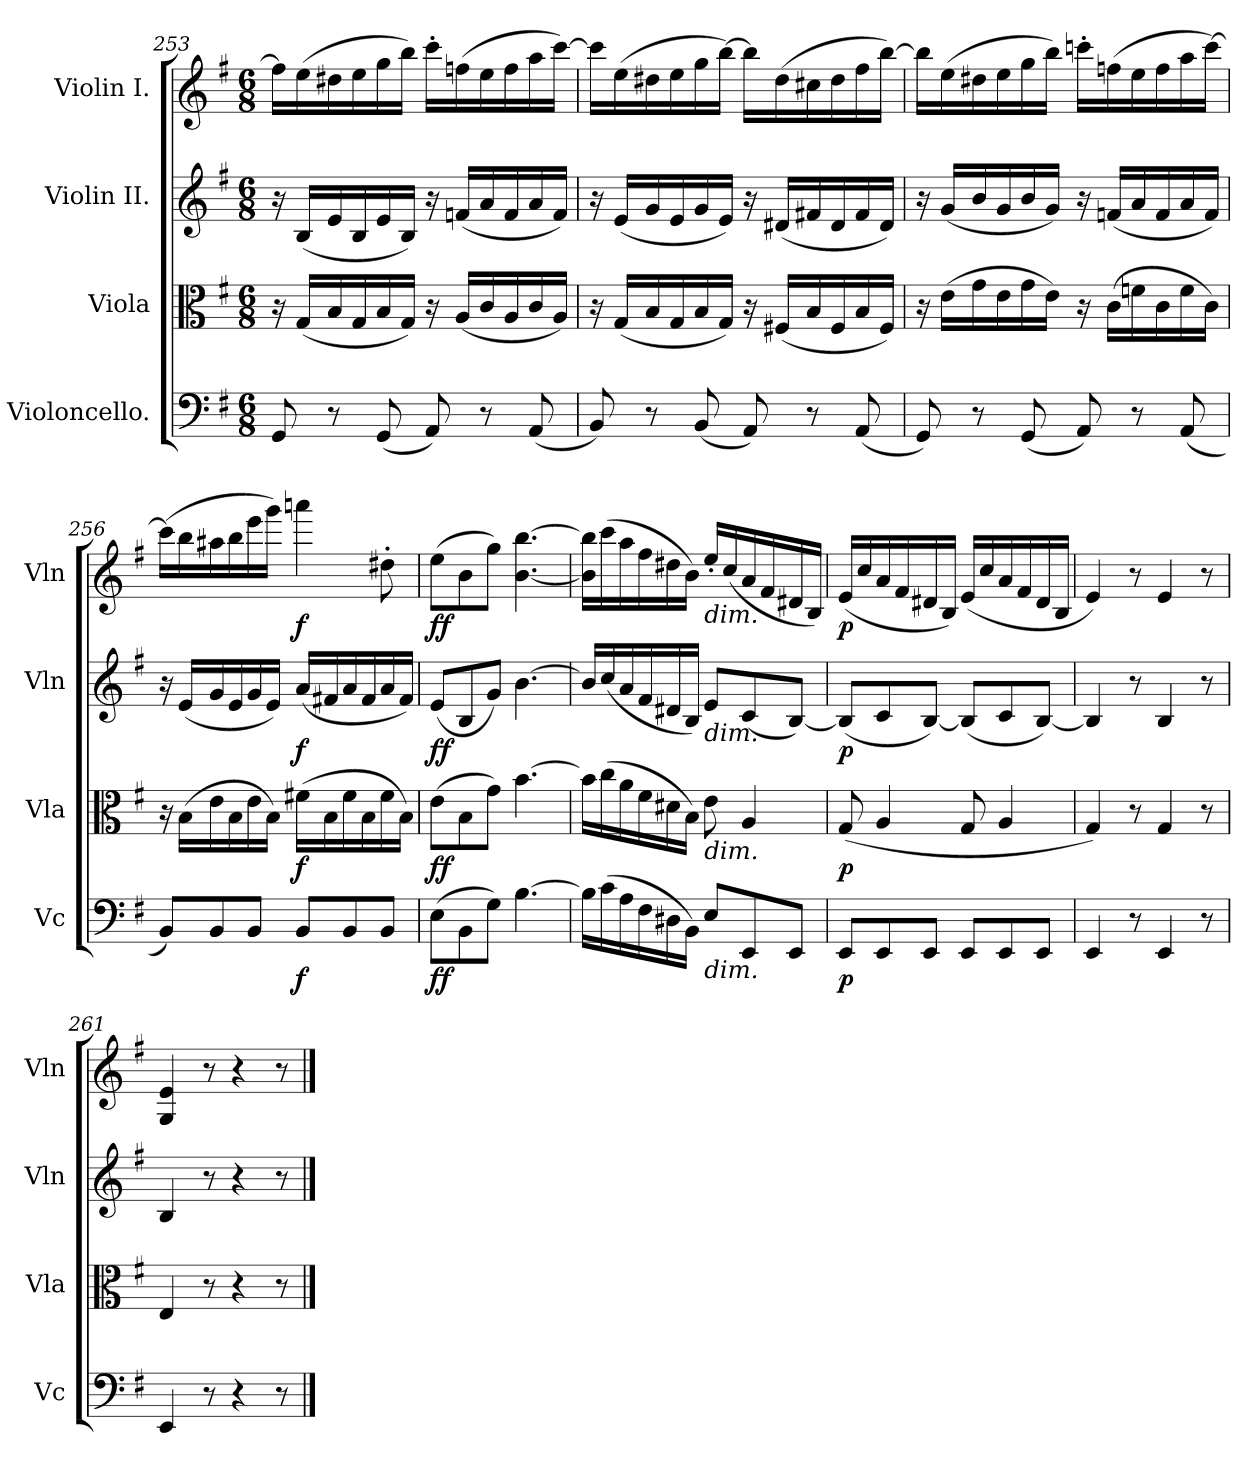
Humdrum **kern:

**kern	**dynam	**kern	**dynam	**kern	**dynam	**kern	**dynam
*part4	*part4	*part3	*part3	*part2	*part2	*part1	*part1
*staff4	*staff4	*staff3	*staff3	*staff2	*staff2	*staff1	*staff1
*I"Violoncello.	*	*I"Viola	*	*I"Violin II.	*	*I"Violin I.	*
*I'Vc	*	*I'Vla	*	*I'Vln	*	*I'Vln	*
*clefF4	*	*clefC3	*	*clefG2	*	*clefG2	*
*k[f#]	*	*k[f#]	*	*k[f#]	*	*k[f#]	*
*M6/8	*	*M6/8	*	*M6/8	*	*M6/8	*
=253	=253	=253	=253	=253	=253	=253	=253
8GG	.	16r	.	16r	.	16ff#LL]	.
.	.	(16GLL	.	(16BLL	.	(16ee	.
8r	.	16B	.	16e	.	16dd#X	.
.	.	16G	.	16B	.	16ee	.
(8GG	.	16B	.	16e	.	16gg	.
.	.	16GJJ)	.	16BJJ)	.	16bbJJ)	.
8AA)	.	16r	.	16r	.	16ccc'LL	.
.	.	(16ALL	.	(16fnLL	.	(16ffn	.
8r	.	16c	.	16a	.	16ee	.
.	.	16A	.	16f	.	16ff	.
(8AA	.	16c	.	16a	.	16aa	.
.	.	16AJJ)	.	16fJJ)	.	[16cccJJ)	.
=254	=254	=254	=254	=254	=254	=254	=254
8BB)	.	16r	.	16r	.	16cccLL]	.
.	.	(16GLL	.	(16eLL	.	(16ee	.
8r	.	16B	.	16g	.	16dd#X	.
.	.	16G	.	16e	.	16ee	.
(8BB	.	16B	.	16g	.	16gg	.
.	.	16GJJ)	.	16eJJ)	.	[16bbJJ)	.
8AA)	.	16r	.	16r	.	16bbLL]	.
.	.	(16F#XLL	.	(16d#XLL	.	(16dd#	.
8r	.	16B	.	16f#X	.	16cc#X	.
.	.	16F#	.	16d#	.	16dd#	.
(8AA	.	16B	.	16f#	.	16ff#	.
.	.	16F#JJ)	.	16d#JJ)	.	[16bbJJ)	.
=255	=255	=255	=255	=255	=255	=255	=255
8GG)	.	16r	.	16r	.	16bbLL]	.
.	.	(16eLL	.	(16gLL	.	(16ee	.
8r	.	16g	.	16b	.	16dd#X	.
.	.	16e	.	16g	.	16ee	.
(8GG	.	16g	.	16b	.	16gg	.
.	.	16eJJ)	.	16gJJ)	.	16bbJJ)	.
8AA)	.	16r	.	16r	.	16cccn'LL	.
.	.	(16cLL	.	(16fnLL	.	(16ffn	.
8r	.	16fn	.	16a	.	16ee	.
.	.	16c	.	16f	.	16ff	.
(8AA	.	16f	.	16a	.	16aa	.
.	.	16cJJ)	.	16fJJ)	.	[16cccJJ)	.
=256	=256	=256	=256	=256	=256	=256	=256
8BBL)	.	16r	.	16r	.	(16cccLL]	.
.	.	(16BLL	.	(16eLL	.	16bb	.
8BB	.	16e	.	16g	.	16aa#X	.
.	.	16B	.	16e	.	16bb	.
8BBJ	.	16e	.	16g	.	16eee	.
.	.	16BJJ)	.	16eJJ)	.	16gggJJ)	.
8BBL	f	(16f#XLL	f	(16aLL	f	4aaan	f
.	.	16B	.	16f#X	.	.	.
8BB	.	16f#	.	16a	.	.	.
.	.	16B	.	16f#	.	.	.
8BBJ	.	16f#	.	16a	.	8dd#X'	.
.	.	16BJJ)	.	16f#JJ)	.	.	.
=257	=257	=257	=257	=257	=257	=257	=257
(8EL	ff	(8eL	ff	(8eL	ff	(8eeL	ff
8BB	.	8B	.	8B	.	8b	.
8GJ)	.	8gJ)	.	8gJ)	.	8ggJ)	.
[4.B	.	[4.b	.	[4.b	.	[4.b [4.bb	.
=258	=258	=258	=258	=258	=258	=258	=258
16BLL]	.	16bLL]	.	16bLL]	.	16b] 16bb]LL	.
(16c	.	(16cc	.	(16cc	.	(16ccc	.
16A	.	16a	.	16a	.	16aa	.
16F#	.	16f#	.	16f#	.	16ff#	.
16D#X	.	16d#X	.	16d#X	.	16dd#X	.
16BBJJ)	.	16BJJ)	.	16BJJ)	.	16bJJ)	.
!	!	!	!	!	!	!LO:TX:b:i:t=dim.	!
!	!	!	!	!LO:TX:b:i:t=dim.	!	!	!
!	!	!LO:TX:b:i:t=dim.	!	!	!	!	!
!LO:TX:b:i:t=dim.	!	!	!	!	!	!	!
8EL	.	8e	.	8eL	.	16ee'LL	.
.	.	.	.	.	.	(16cc	.
8EE	.	4A	.	(8c	.	16a	.
.	.	.	.	.	.	16f#	.
8EEJ	.	.	.	[8BJ)	.	16d#X	.
.	.	.	.	.	.	16BJJ)	.
=259	=259	=259	=259	=259	=259	=259	=259
8EEL	p	(8G	p	(8BL]	p	(16eLL	p
.	.	.	.	.	.	16cc	.
8EE	.	4A	.	8c	.	16a	.
.	.	.	.	.	.	16f#	.
8EEJ	.	.	.	[8BJ)	.	16d#X	.
.	.	.	.	.	.	16BJJ)	.
8EEL	.	8G	.	(8BL]	.	(16eLL	.
.	.	.	.	.	.	16cc	.
8EE	.	4A	.	8c	.	16a	.
.	.	.	.	.	.	16f#	.
8EEJ	.	.	.	[8BJ)	.	16d#	.
.	.	.	.	.	.	16BJJ	.
=260	=260	=260	=260	=260	=260	=260	=260
4EE	.	4G)	.	4B]	.	4e)	.
8r	.	8r	.	8r	.	8r	.
4EE	.	4G	.	4B	.	4e	.
8r	.	8r	.	8r	.	8r	.
=261	=261	=261	=261	=261	=261	=261	=261
4EE	.	4E	.	4B	.	4G 4e	.
8r	.	8r	.	8r	.	8r	.
4r	.	4r	.	4r	.	4r	.
8r	.	8r	.	8r	.	8r	.
==	==	==	==	==	==	==	==
*-	*-	*-	*-	*-	*-	*-	*-
